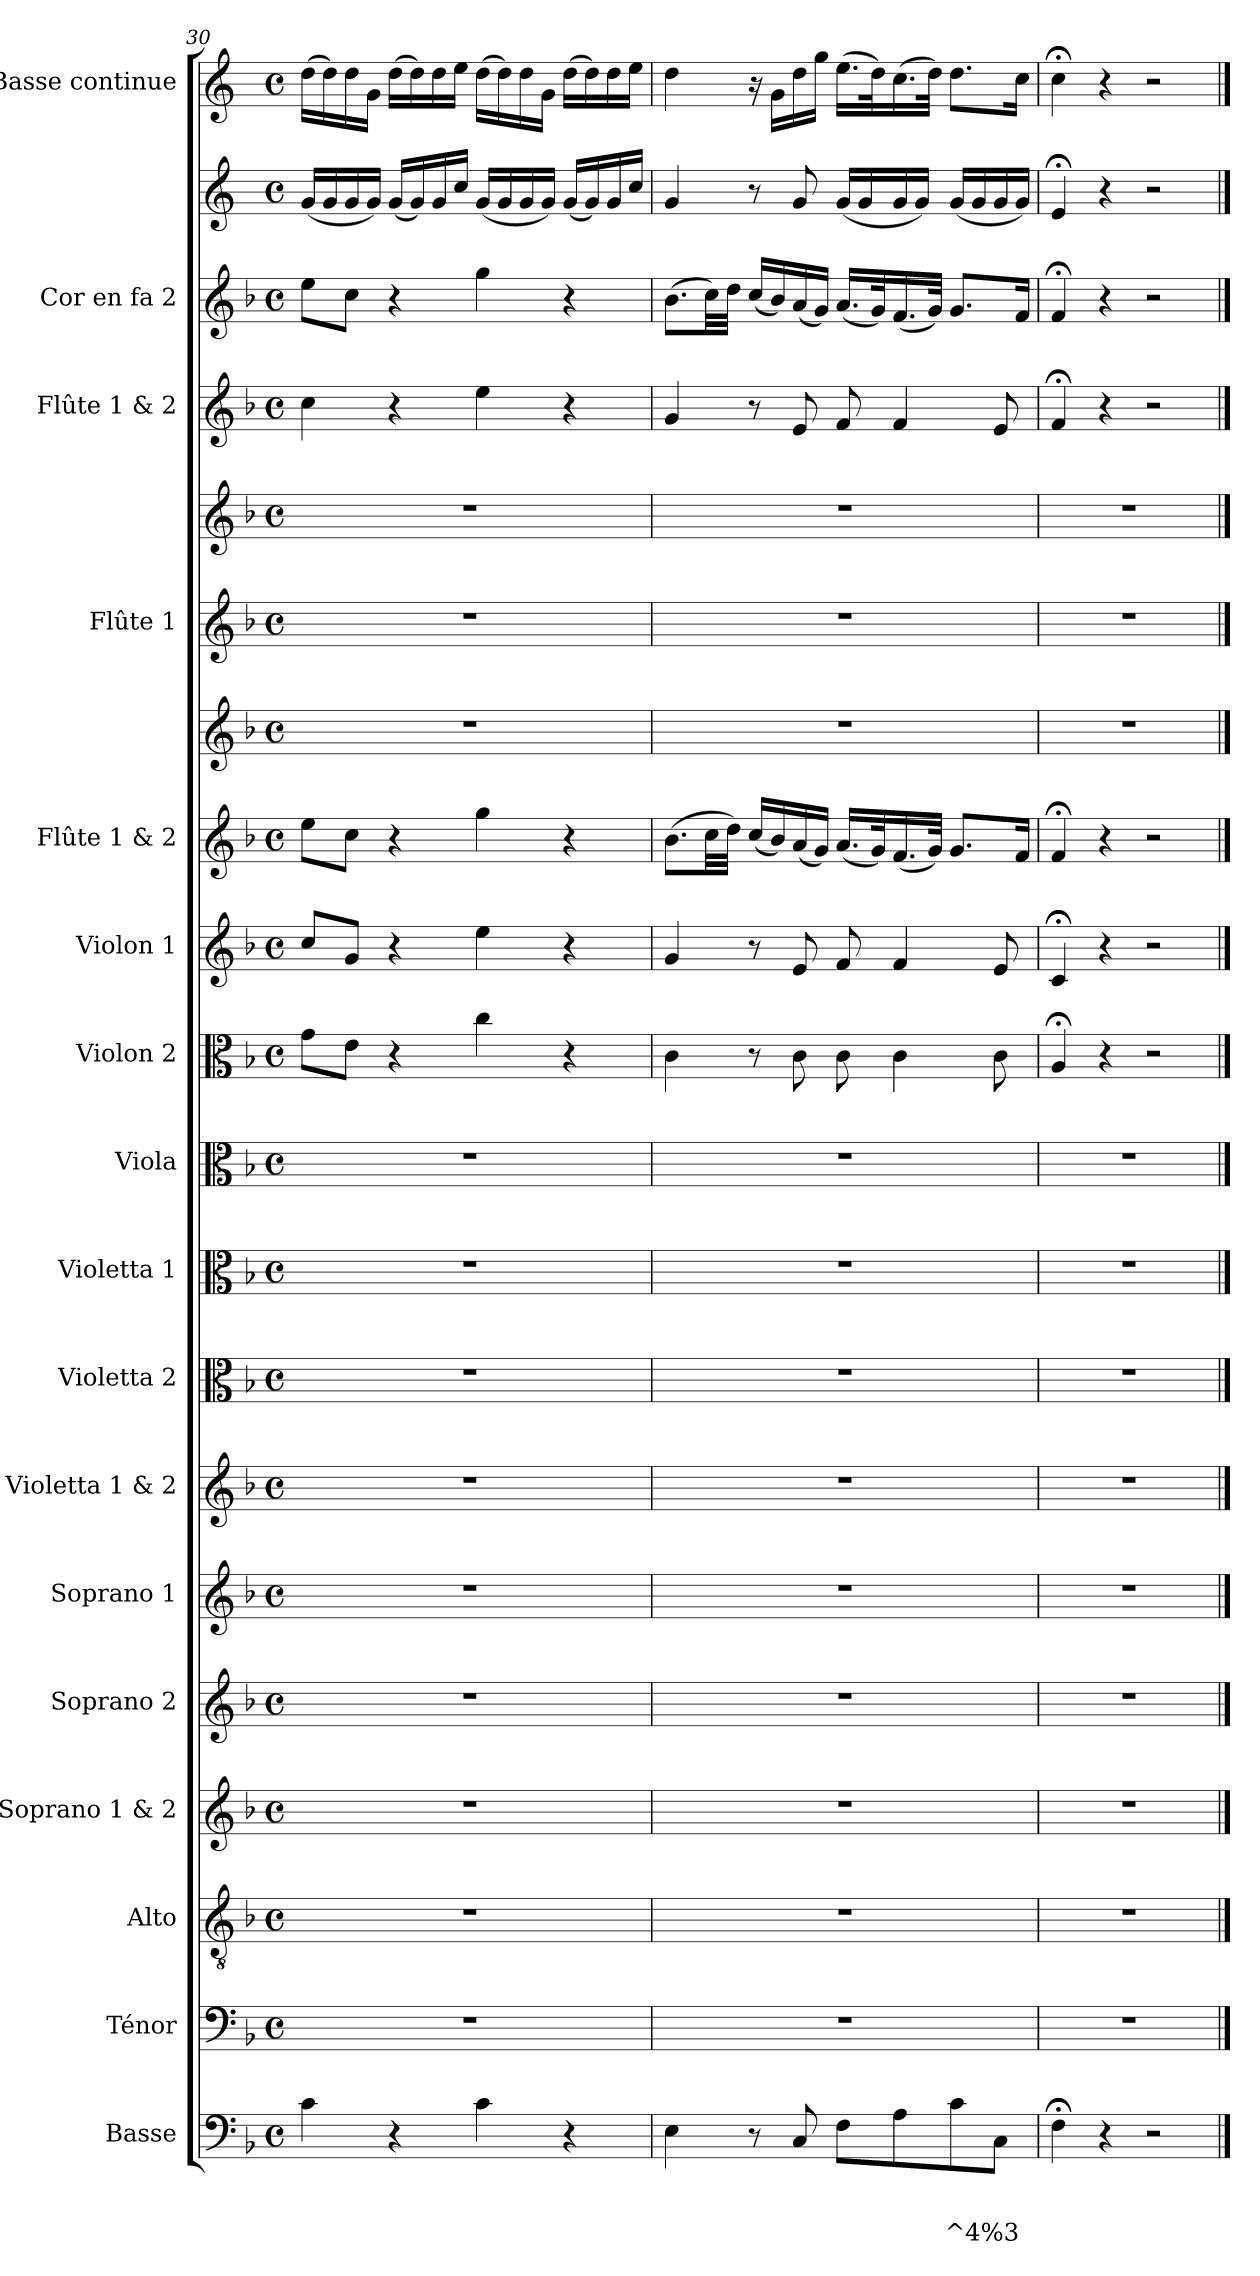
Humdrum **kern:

**kern	**text	**text	**text	**kern	**kern	**kern	**kern	**kern	**kern	**kern	**kern	**kern	**kern	**kern	**kern	**kern	**kern	**kern	**kern	**kern	**kern	**kern
*part17	*part17	*part17	*part17	*part16	*part15	*part14	*part13	*part12	*part11	*part10	*part9	*part8	*part7	*part6	*part5	*part5	*part4	*part4	*part3	*part2	*part2	*part1
*staff20	*staff20	*staff20	*staff20	*staff19	*staff18	*staff17	*staff16	*staff15	*staff14	*staff13	*staff12	*staff11	*staff10	*staff9	*staff8	*staff7	*staff6	*staff5	*staff4	*staff3	*staff2	*staff1
*I"Basse	*	*	*	*I"Ténor	*I"Alto	*I"Soprano 1 & 2	*I"Soprano 2	*I"Soprano 1	*I"Violetta 1 & 2	*I"Violetta 2	*I"Violetta 1	*I"Viola	*I"Violon 2	*I"Violon 1	*I"Flûte 1 & 2	*	*I"Flûte 1	*	*I"Flûte 1 & 2	*I"Cor en fa 2	*	*I"Basse continue
*I'Bas	*	*	*	*I'T	*I'A	*I'Pno	*I'S 2	*I'S 1	*	*I'Vta 2	*I'Vta 1	*I'Vla	*I'Vln 2	*I'Vln 1	*I'Vln 1	*	*I'Fl 1	*	*	*I'Cor 2	*	*I'BC
*clefF4	*	*	*	*clefF4	*clefGv2	*clefG2	*clefG2	*clefG2	*clefG2	*clefC3	*clefC3	*clefC3	*clefC3	*clefG2	*clefG2	*clefG2	*clefG2	*clefG2	*clefG2	*clefG2	*clefG2	*clefG2
*ITrd7c12	*	*	*	*	*	*	*	*	*	*	*	*	*	*	*	*	*	*	*	*	*ITrd4c7	*ITrd4c7
*k[b-]	*	*	*	*k[b-]	*k[b-]	*k[b-]	*k[b-]	*k[b-]	*k[b-]	*k[b-]	*k[b-]	*k[b-]	*k[b-]	*k[b-]	*k[b-]	*k[b-]	*k[b-]	*k[b-]	*k[b-]	*k[b-]	*k[b-]	*k[b-]
*F:	*	*	*	*F:	*F:	*F:	*F:	*F:	*F:	*F:	*F:	*F:	*F:	*F:	*F:	*F:	*F:	*F:	*F:	*F:	*F:	*F:
*M4/4	*	*	*	*M4/4	*M4/4	*M4/4	*M4/4	*M4/4	*M4/4	*M4/4	*M4/4	*M4/4	*M4/4	*M4/4	*M4/4	*M4/4	*M4/4	*M4/4	*M4/4	*M4/4	*M4/4	*M4/4
*met(c)	*	*	*	*met(c)	*met(c)	*met(c)	*met(c)	*met(c)	*met(c)	*met(c)	*met(c)	*met(c)	*met(c)	*met(c)	*met(c)	*met(c)	*met(c)	*met(c)	*met(c)	*met(c)	*met(c)	*met(c)
=30	=30	=30	=30	=30	=30	=30	=30	=30	=30	=30	=30	=30	=30	=30	=30	=30	=30	=30	=30	=30	=30	=30
4C\	.	.	.	1r	1r	1r	1r	1r	1r	1r	1r	1r	8g\L	8cc/L	8ee\L	1r	1r	1r	4cc\	8ee\L	(<16c/LL	(>16g\LL
.	.	.	.	.	.	.	.	.	.	.	.	.	.	.	.	.	.	.	.	.	16c/	16g\)
.	.	.	.	.	.	.	.	.	.	.	.	.	8e\J	8g/J	8cc\J	.	.	.	.	8cc\J	16c/	16g\
.	.	.	.	.	.	.	.	.	.	.	.	.	.	.	.	.	.	.	.	.	16c/JJ)	16c\JJ
4r	.	.	.	.	.	.	.	.	.	.	.	.	4r	4r	4r	.	.	.	4r	4r	(<16c/LL	(>16g\LL
.	.	.	.	.	.	.	.	.	.	.	.	.	.	.	.	.	.	.	.	.	16c/)	16g\)
.	.	.	.	.	.	.	.	.	.	.	.	.	.	.	.	.	.	.	.	.	16c/	16g\
.	.	.	.	.	.	.	.	.	.	.	.	.	.	.	.	.	.	.	.	.	16f/JJ	16a\JJ
4C\	.	.	.	.	.	.	.	.	.	.	.	.	4cc\	4ee\	4gg\	.	.	.	4ee\	4gg\	(<16c/LL	(>16g\LL
.	.	.	.	.	.	.	.	.	.	.	.	.	.	.	.	.	.	.	.	.	16c/	16g\)
.	.	.	.	.	.	.	.	.	.	.	.	.	.	.	.	.	.	.	.	.	16c/	16g\
.	.	.	.	.	.	.	.	.	.	.	.	.	.	.	.	.	.	.	.	.	16c/JJ)	16c\JJ
4r	.	.	.	.	.	.	.	.	.	.	.	.	4r	4r	4r	.	.	.	4r	4r	(<16c/LL	(>16g\LL
.	.	.	.	.	.	.	.	.	.	.	.	.	.	.	.	.	.	.	.	.	16c/)	16g\)
.	.	.	.	.	.	.	.	.	.	.	.	.	.	.	.	.	.	.	.	.	16c/	16g\
.	.	.	.	.	.	.	.	.	.	.	.	.	.	.	.	.	.	.	.	.	16f/JJ	16a\JJ
=31	=31	=31	=31	=31	=31	=31	=31	=31	=31	=31	=31	=31	=31	=31	=31	=31	=31	=31	=31	=31	=31	=31
4EE\	.	.	.	1r	1r	1r	1r	1r	1r	1r	1r	1r	4c\	4g/	(>8.b-\L	1r	1r	1r	4g/	(>8.b-\L	4c/	4g\
.	.	.	.	.	.	.	.	.	.	.	.	.	.	.	32cc\LL	.	.	.	.	32cc\LL)	.	.
.	.	.	.	.	.	.	.	.	.	.	.	.	.	.	32dd\JJJ)	.	.	.	.	32dd\JJJ	.	.
8r	.	.	.	.	.	.	.	.	.	.	.	.	8r	8r	(<16cc/LL	.	.	.	8r	(<16cc/LL	8r	16r
.	.	.	.	.	.	.	.	.	.	.	.	.	.	.	16b-/)	.	.	.	.	16b-/)	.	16c\LL
8CC/	.	.	.	.	.	.	.	.	.	.	.	.	8c\	8e/	(<16a/	.	.	.	8e/	(<16a/	8c/	16g\
.	.	.	.	.	.	.	.	.	.	.	.	.	.	.	16g/JJ)	.	.	.	.	16g/JJ)	.	16cc\JJ
8FF\L	.	.	.	.	.	.	.	.	.	.	.	.	8c\	8f/	(<16.a/LL	.	.	.	8f/	(<16.a/LL	(<16c/LL	(>16.a\LL
.	.	.	.	.	.	.	.	.	.	.	.	.	.	.	.	.	.	.	.	.	16c/	.
.	.	.	.	.	.	.	.	.	.	.	.	.	.	.	32g/k)	.	.	.	.	32g/k)	.	32g\k)
8AA\	.	.	.	.	.	.	.	.	.	.	.	.	4c\	4f/	(<16.f/	.	.	.	4f/	(<16.f/	16c/	(>16.f\
.	.	.	.	.	.	.	.	.	.	.	.	.	.	.	.	.	.	.	.	.	16c/JJ)	.
.	.	.	.	.	.	.	.	.	.	.	.	.	.	.	32g/JJk)	.	.	.	.	32g/JJk)	.	32g\JJk)
8C\	.	.	^4	.	.	.	.	.	.	.	.	.	.	.	8.g/L	.	.	.	.	8.g/L	(<16c/LL	8.g\L
.	.	.	.	.	.	.	.	.	.	.	.	.	.	.	.	.	.	.	.	.	16c/	.
8CC\J	.	.	%3	.	.	.	.	.	.	.	.	.	8c\	8e/	.	.	.	.	8e/	.	16c/	.
.	.	.	.	.	.	.	.	.	.	.	.	.	.	.	16f/Jk	.	.	.	.	16f/Jk	16c/JJ)	16f\Jk
=32	=32	=32	=32	=32	=32	=32	=32	=32	=32	=32	=32	=32	=32	=32	=32	=32	=32	=32	=32	=32	=32	=32
4FF;<\	.	.	.	1r	1r	1r	1r	1r	1r	1r	1r	1r	4A;</	4c;</	4f;</	1r	1r	1r	4f;</	4f;</	4A;</	4f;<\
4r	.	.	.	.	.	.	.	.	.	.	.	.	4r	4r	4r	.	.	.	4r	4r	4r	4r
2r	.	.	.	.	.	.	.	.	.	.	.	.	2r	2r	2r	.	.	.	2r	2r	2r	2r
==	==	==	==	==	==	==	==	==	==	==	==	==	==	==	==	==	==	==	==	==	==	==
*-	*-	*-	*-	*-	*-	*-	*-	*-	*-	*-	*-	*-	*-	*-	*-	*-	*-	*-	*-	*-	*-	*-
